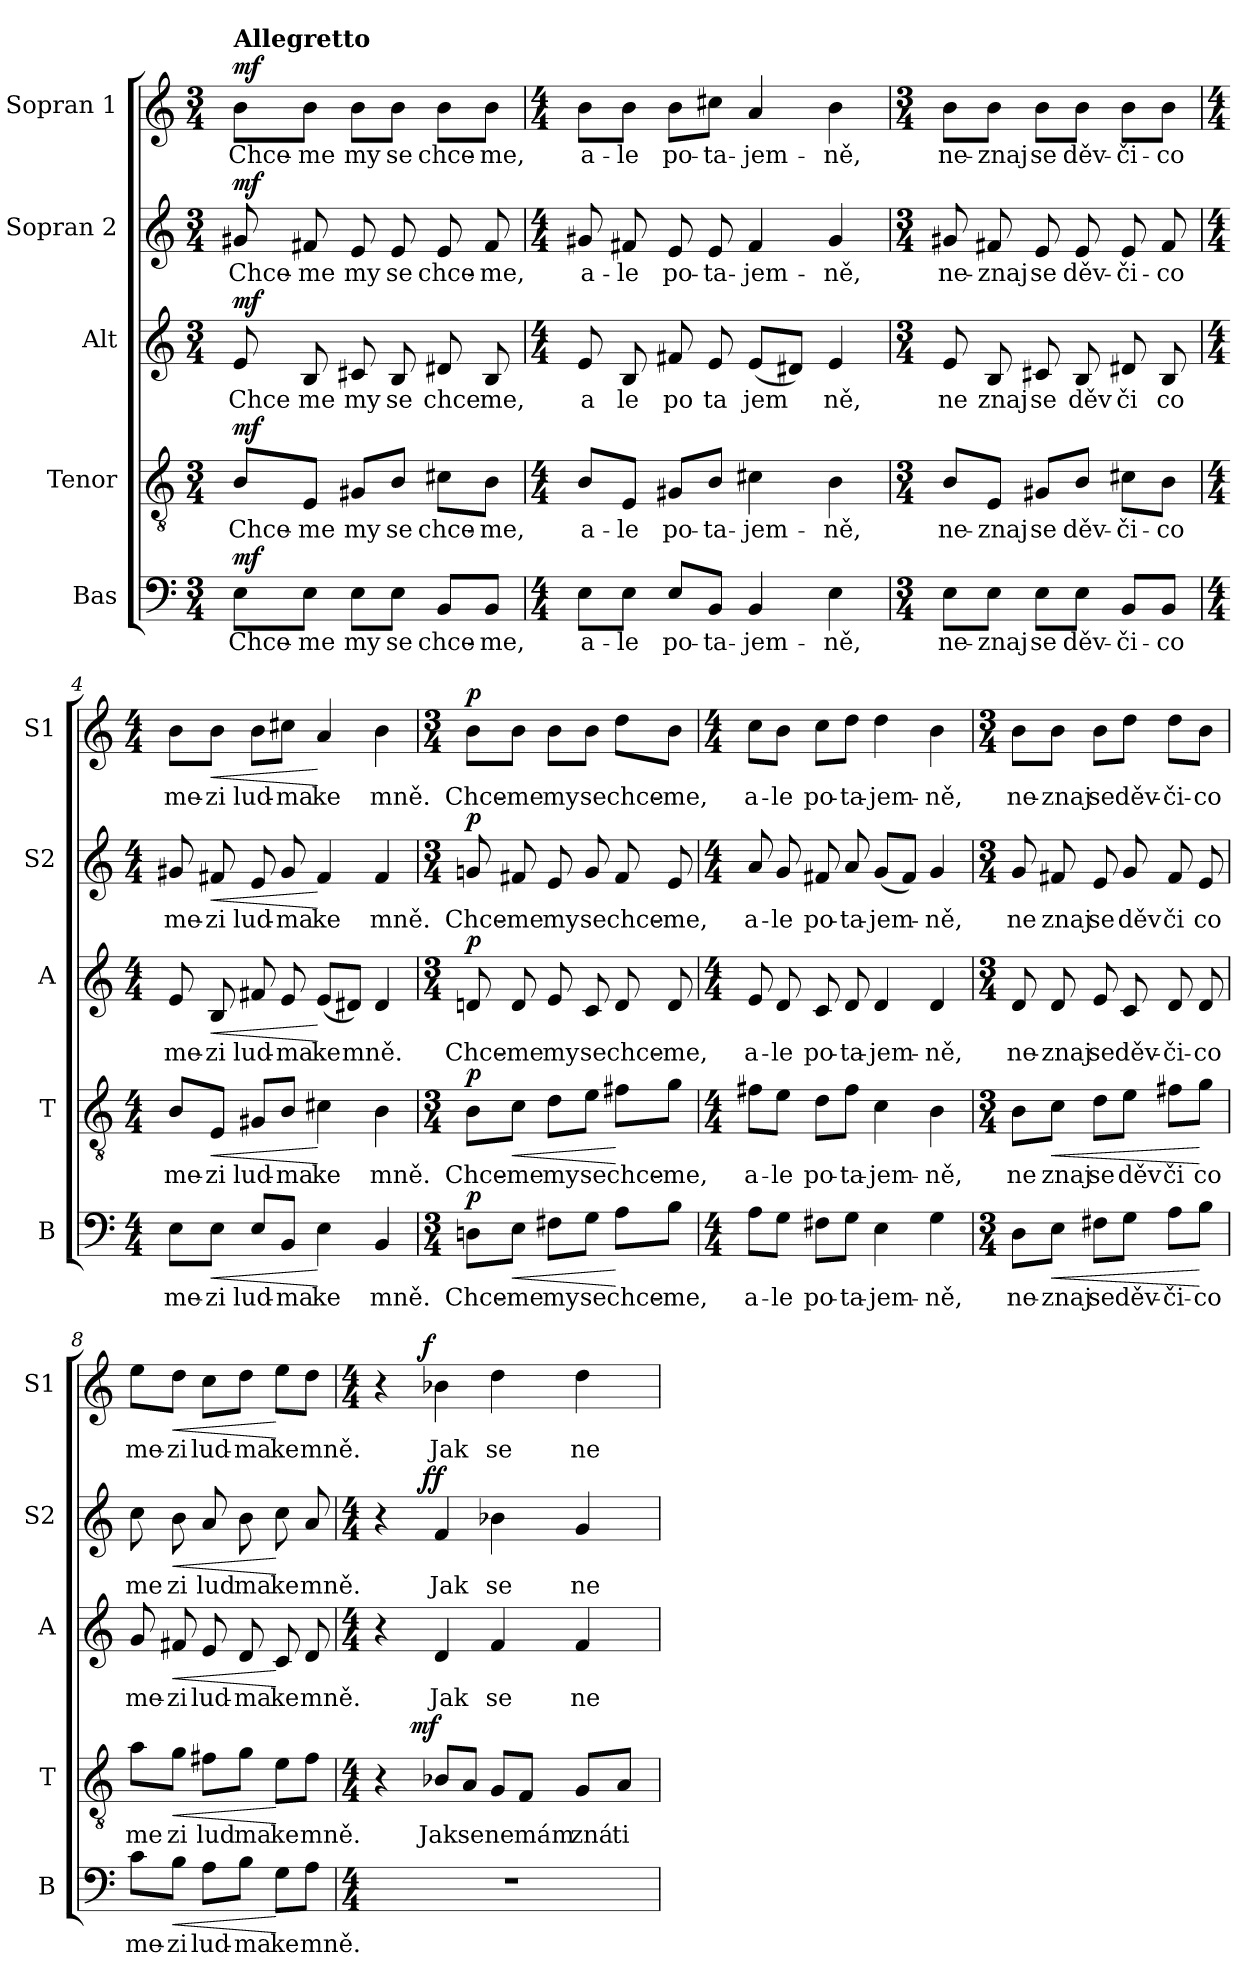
**kern	**text	**dynam	**kern	**text	**dynam	**kern	**text	**dynam	**kern	**text	**dynam	**kern	**text	**dynam
*part5	*part5	*part5	*part4	*part4	*part4	*part3	*part3	*part3	*part2	*part2	*part2	*part1	*part1	*part1
*staff5	*staff5	*staff5	*staff4	*staff4	*staff4	*staff3	*staff3	*staff3	*staff2	*staff2	*staff2	*staff1	*staff1	*staff1
*I"Bas	*	*	*I"Tenor	*	*	*I"Alt	*	*	*I"Sopran 2	*	*	*I"Sopran 1	*	*
*I'B	*	*	*I'T	*	*	*I'A	*	*	*I'S2	*	*	*I'S1	*	*
!!LO:PB:g=z
*stria5	*	*	*stria5	*	*	*stria5	*	*	*stria5	*	*	*stria5	*	*
*clefF4	*	*	*clefGv2	*	*	*clefG2	*	*	*clefG2	*	*	*clefG2	*	*
*M3/4	*	*	*M3/4	*	*	*M3/4	*	*	*M3/4	*	*	*M3/4	*	*
=1	=1	=1	=1	=1	=1	=1	=1	=1	=1	=1	=1	=1	=1	=1
!	!	!	!	!	!	!	!	!	!	!	!	!LO:TX:a:B:t=Allegretto	!	!
!	!LO:LY:b:cj	!LO:DY:a	!	!LO:LY:b:cj	!LO:DY:a	!	!LO:LY:b:cj	!LO:DY:a	!	!LO:LY:b:cj	!LO:DY:a	!	!LO:LY:b:cj	!LO:DY:a
8E\L	Chce-	mf	8B/L	Chce-	mf	8e/	Chce	mf	8g#X/	Chce-	mf	8b\L	Chce-	mf
!	!LO:LY:b:cj	!	!	!LO:LY:b:cj	!	!	!LO:LY:b:cj	!	!	!LO:LY:b:cj	!	!	!LO:LY:b:cj	!
8E\J	-me	.	8E/J	-me	.	8B/	me	.	8f#X/	-me	.	8b\J	-me	.
!	!LO:LY:b:cj	!	!	!LO:LY:b:cj	!	!	!LO:LY:b:cj	!	!	!LO:LY:b:cj	!	!	!LO:LY:b:cj	!
8E\L	my	.	8G#X/L	my	.	8c#X/	my	.	8e/	my	.	8b\L	my	.
!	!LO:LY:b:cj	!	!	!LO:LY:b:cj	!	!	!LO:LY:b:cj	!	!	!LO:LY:b:cj	!	!	!LO:LY:b:cj	!
8E\J	se	.	8B/J	se	.	8B/	se	.	8e/	se	.	8b\J	se	.
!	!LO:LY:b:cj	!	!	!LO:LY:b:cj	!	!	!LO:LY:b:cj	!	!	!LO:LY:b:cj	!	!	!LO:LY:b:cj	!
8BB/L	chce-	.	8c#X\L	chce-	.	8d#X/	chce	.	8e/	chce-	.	8b\L	chce-	.
!	!LO:LY:b:cj	!	!	!LO:LY:b:cj	!	!	!LO:LY:b:cj	!	!	!LO:LY:b:cj	!	!	!LO:LY:b:cj	!
8BB/J	-me,	.	8B\J	-me,	.	8B/	me,	.	8f#/	-me,	.	8b\J	-me,	.
=2	=2	=2	=2	=2	=2	=2	=2	=2	=2	=2	=2	=2	=2	=2
*M4/4	*	*	*M4/4	*	*	*M4/4	*	*	*M4/4	*	*	*M4/4	*	*
!	!LO:LY:b:cj	!	!	!LO:LY:b:cj	!	!	!LO:LY:b:cj	!	!	!LO:LY:b:cj	!	!	!LO:LY:b:cj	!
8E\L	a-	.	8B/L	a-	.	8e/	a	.	8g#X/	a-	.	8b\L	a-	.
!	!LO:LY:b:cj	!	!	!LO:LY:b:cj	!	!	!LO:LY:b:cj	!	!	!LO:LY:b:cj	!	!	!LO:LY:b:cj	!
8E\J	-le	.	8E/J	-le	.	8B/	le	.	8f#X/	-le	.	8b\J	-le	.
!	!LO:LY:b:cj	!	!	!LO:LY:b:cj	!	!	!LO:LY:b:cj	!	!	!LO:LY:b:cj	!	!	!LO:LY:b:cj	!
8E/L	po-	.	8G#X/L	po-	.	8f#X/	po	.	8e/	po-	.	8b\L	po-	.
!	!LO:LY:b:cj	!	!	!LO:LY:b:cj	!	!	!LO:LY:b:cj	!	!	!LO:LY:b:cj	!	!	!LO:LY:b:cj	!
8BB/J	-ta-	.	8B/J	-ta-	.	8e/	ta	.	8e/	-ta-	.	8cc#X\J	-ta-	.
!	!LO:LY:b:cj	!	!	!LO:LY:b:cj	!	!	!LO:LY:b	!	!	!LO:LY:b:cj	!	!	!LO:LY:b:cj	!
4BB/	-jem-	.	4c#X\	-jem-	.	(<8e/L	jem	.	4f#/	-jem-	.	4a/	-jem-	.
.	.	.	.	.	.	8d#X/J)	.	.	.	.	.	.	.	.
!	!LO:LY:b:cj	!	!	!LO:LY:b:cj	!	!	!LO:LY:b:cj	!	!	!LO:LY:b:cj	!	!	!LO:LY:b:cj	!
4E\	-ně,	.	4B\	-ně,	.	4e/	ně,	.	4g#/	-ně,	.	4b\	-ně,	.
=3	=3	=3	=3	=3	=3	=3	=3	=3	=3	=3	=3	=3	=3	=3
*M3/4	*	*	*M3/4	*	*	*M3/4	*	*	*M3/4	*	*	*M3/4	*	*
!	!LO:LY:b:cj	!	!	!LO:LY:b:cj	!	!	!LO:LY:b:cj	!	!	!LO:LY:b:cj	!	!	!LO:LY:b:cj	!
8E\L	ne-	.	8B/L	ne-	.	8e/	ne	.	8g#X/	ne-	.	8b\L	ne-	.
!	!LO:LY:b:cj	!	!	!LO:LY:b:cj	!	!	!LO:LY:b:cj	!	!	!LO:LY:b:cj	!	!	!LO:LY:b:cj	!
8E\J	-znaj	.	8E/J	-znaj	.	8B/	znaj	.	8f#X/	-znaj	.	8b\J	-znaj	.
!	!LO:LY:b:cj	!	!	!LO:LY:b:cj	!	!	!LO:LY:b:cj	!	!	!LO:LY:b:cj	!	!	!LO:LY:b:cj	!
8E\L	se	.	8G#X/L	se	.	8c#X/	se	.	8e/	se	.	8b\L	se	.
!	!LO:LY:b:cj	!	!	!LO:LY:b:cj	!	!	!LO:LY:b:cj	!	!	!LO:LY:b:cj	!	!	!LO:LY:b:cj	!
8E\J	děv-	.	8B/J	děv-	.	8B/	děv	.	8e/	děv-	.	8b\J	děv-	.
!	!LO:LY:b:cj	!	!	!LO:LY:b:cj	!	!	!LO:LY:b:cj	!	!	!LO:LY:b:cj	!	!	!LO:LY:b:cj	!
8BB/L	-či-	.	8c#X\L	-či-	.	8d#X/	či	.	8e/	-či-	.	8b\L	-či-	.
!	!LO:LY:b:cj	!	!	!LO:LY:b:cj	!	!	!LO:LY:b:cj	!	!	!LO:LY:b:cj	!	!	!LO:LY:b:cj	!
8BB/J	-co	.	8B\J	-co	.	8B/	co	.	8f#/	-co	.	8b\J	-co	.
!!LO:LB:g=z
=4	=4	=4	=4	=4	=4	=4	=4	=4	=4	=4	=4	=4	=4	=4
*M4/4	*	*	*M4/4	*	*	*M4/4	*	*	*M4/4	*	*	*M4/4	*	*
!	!LO:LY:b:cj	!	!	!LO:LY:b:cj	!	!	!LO:LY:b:cj	!	!	!LO:LY:b:cj	!	!	!LO:LY:b:cj	!
8E\L	me-	.	8B/L	me-	.	8e/	me-	.	8g#X/	me-	.	8b\L	me-	.
!	!LO:LY:b:cj	!LO:HP:b	!	!LO:LY:b:cj	!LO:HP:b	!	!LO:LY:b:cj	!LO:HP:b	!	!LO:LY:b:cj	!LO:HP:b	!	!LO:LY:b:cj	!LO:HP:b
8E\J	-zi	<	8E/J	-zi	<	8B/	-zi	<	8f#X/	-zi	<	8b\J	-zi	<
!	!LO:LY:b:cj	!	!	!LO:LY:b:cj	!	!	!LO:LY:b:cj	!	!	!LO:LY:b:cj	!	!	!LO:LY:b:cj	!
8E/L	lud-	.	8G#X/L	lud-	.	8f#X/	lud-	.	8e/	lud-	.	8b\L	lud-	.
!	!LO:LY:b:cj	!	!	!LO:LY:b:cj	!	!	!LO:LY:b:cj	!	!	!LO:LY:b:cj	!	!	!LO:LY:b:cj	!
8BB/J	-ma	.	8B/J	-ma	.	8e/	-ma	.	8g#/	-ma	.	8cc#X\J	-ma	.
!	!LO:LY:b:cj	!	!	!LO:LY:b:cj	!	!	!LO:LY:b:cj	!	!	!LO:LY:b:cj	!	!	!LO:LY:b:cj	!
4E\	ke	[	4c#X\	ke	[	(<8e/L	ke	[	4f#/	ke	[	4a/	ke	[
!	!	!	!	!	!	!	!LO:LY:b	!	!	!	!	!	!	!
.	.	.	.	.	.	8d#X/J)	mně.	.	.	.	.	.	.	.
!	!LO:LY:b:cj	!	!	!LO:LY:b:cj	!	!	!	!	!	!LO:LY:b:cj	!	!	!LO:LY:b:cj	!
4BB/	mně.	.	4B\	mně.	.	4d#/	.	.	4f#/	mně.	.	4b\	mně.	.
=5	=5	=5	=5	=5	=5	=5	=5	=5	=5	=5	=5	=5	=5	=5
*M3/4	*	*	*M3/4	*	*	*M3/4	*	*	*M3/4	*	*	*M3/4	*	*
!	!LO:LY:b:cj	!LO:DY:a	!	!LO:LY:b:cj	!LO:DY:a	!	!LO:LY:b:cj	!LO:DY:a	!	!LO:LY:b:cj	!LO:DY:a	!	!LO:LY:b:cj	!LO:DY:a
8Dn\L	Chce-	p	8B\L	Chce-	p	8dn/	Chce-	p	8gn/	Chce-	p	8b\L	Chce-	p
!	!LO:LY:b:cj	!LO:HP:b	!	!LO:LY:b:cj	!LO:HP:b	!	!LO:LY:b:cj	!	!	!LO:LY:b:cj	!	!	!LO:LY:b:cj	!
8E\J	-me	<	8c\J	-me	<	8d/	-me	.	8f#X/	-me	.	8b\J	-me	.
!	!LO:LY:b:cj	!	!	!LO:LY:b:cj	!	!	!LO:LY:b:cj	!	!	!LO:LY:b:cj	!	!	!LO:LY:b:cj	!
8F#X\L	my	.	8d\L	my	.	8e/	my	.	8e/	my	.	8b\L	my	.
!	!LO:LY:b:cj	!	!	!LO:LY:b:cj	!	!	!LO:LY:b:cj	!	!	!LO:LY:b:cj	!	!	!LO:LY:b:cj	!
8G\J	se	.	8e\J	se	.	8c/	se	.	8g/	se	.	8b\J	se	.
!	!LO:LY:b:cj	!	!	!LO:LY:b:cj	!	!	!LO:LY:b:cj	!	!	!LO:LY:b:cj	!	!	!LO:LY:b:cj	!
8A\L	chce-	[	8f#X\L	chce-	[	8d/	chce-	.	8f#/	chce-	.	8dd\L	chce-	.
!	!LO:LY:b:cj	!	!	!LO:LY:b:cj	!	!	!LO:LY:b:cj	!	!	!LO:LY:b:cj	!	!	!LO:LY:b:cj	!
8B\J	-me,	.	8g\J	-me,	.	8d/	-me,	.	8e/	-me,	.	8b\J	-me,	.
=6	=6	=6	=6	=6	=6	=6	=6	=6	=6	=6	=6	=6	=6	=6
*M4/4	*	*	*M4/4	*	*	*M4/4	*	*	*M4/4	*	*	*M4/4	*	*
!	!LO:LY:b:cj	!	!	!LO:LY:b:cj	!	!	!LO:LY:b:cj	!	!	!LO:LY:b:cj	!	!	!LO:LY:b:cj	!
8A\L	a-	.	8f#X\L	a-	.	8e/	a-	.	8a/	a-	.	8cc\L	a-	.
!	!LO:LY:b:cj	!	!	!LO:LY:b:cj	!	!	!LO:LY:b:cj	!	!	!LO:LY:b:cj	!	!	!LO:LY:b:cj	!
8G\J	-le	.	8e\J	-le	.	8d/	-le	.	8g/	-le	.	8b\J	-le	.
!	!LO:LY:b:cj	!	!	!LO:LY:b:cj	!	!	!LO:LY:b:cj	!	!	!LO:LY:b:cj	!	!	!LO:LY:b:cj	!
8F#X\L	po-	.	8d\L	po-	.	8c/	po-	.	8f#X/	po-	.	8cc\L	po-	.
!	!LO:LY:b:cj	!	!	!LO:LY:b:cj	!	!	!LO:LY:b:cj	!	!	!LO:LY:b:cj	!	!	!LO:LY:b:cj	!
8G\J	-ta-	.	8f#\J	-ta-	.	8d/	-ta-	.	8a/	-ta-	.	8dd\J	-ta-	.
!	!LO:LY:b:cj	!	!	!LO:LY:b:cj	!	!	!LO:LY:b:cj	!	!	!LO:LY:b	!	!	!LO:LY:b:cj	!
4E\	-jem-	.	4c\	-jem-	.	4d/	-jem-	.	(<8g/L	-jem-	.	4dd\	-jem-	.
.	.	.	.	.	.	.	.	.	8f#/J)	.	.	.	.	.
!	!LO:LY:b:cj	!	!	!LO:LY:b:cj	!	!	!LO:LY:b:cj	!	!	!LO:LY:b:cj	!	!	!LO:LY:b:cj	!
4G\	-ně,	.	4B\	-ně,	.	4d/	-ně,	.	4g/	-ně,	.	4b\	-ně,	.
!!LO:PB:g=z
=7	=7	=7	=7	=7	=7	=7	=7	=7	=7	=7	=7	=7	=7	=7
*M3/4	*	*	*M3/4	*	*	*M3/4	*	*	*M3/4	*	*	*M3/4	*	*
!	!LO:LY:b:cj	!	!	!LO:LY:b:cj	!	!	!LO:LY:b:cj	!	!	!LO:LY:b:cj	!	!	!LO:LY:b:cj	!
8D\L	ne-	.	8B\L	ne	.	8d/	ne-	.	8g/	ne	.	8b\L	ne-	.
!	!LO:LY:b:cj	!LO:HP:b	!	!LO:LY:b:cj	!LO:HP:b	!	!LO:LY:b:cj	!	!	!LO:LY:b:cj	!	!	!LO:LY:b:cj	!
8E\J	-znaj	<	8c\J	znaj	<	8d/	-znaj	.	8f#X/	znaj	.	8b\J	-znaj	.
!	!LO:LY:b:cj	!	!	!LO:LY:b:cj	!	!	!LO:LY:b:cj	!	!	!LO:LY:b:cj	!	!	!LO:LY:b:cj	!
8F#X\L	se	.	8d\L	se	.	8e/	se	.	8e/	se	.	8b\L	se	.
!	!LO:LY:b:cj	!	!	!LO:LY:b:cj	!	!	!LO:LY:b:cj	!	!	!LO:LY:b:cj	!	!	!LO:LY:b:cj	!
8G\J	děv-	.	8e\J	děv	.	8c/	děv-	.	8g/	děv	.	8dd\J	děv-	.
!	!LO:LY:b:cj	!	!	!LO:LY:b:cj	!	!	!LO:LY:b:cj	!	!	!LO:LY:b:cj	!	!	!LO:LY:b:cj	!
8A\L	-či-	.	8f#X\L	či	.	8d/	-či-	.	8f#/	či	.	8dd\L	-či-	.
!	!LO:LY:b:cj	!	!	!LO:LY:b:cj	!	!	!LO:LY:b:cj	!	!	!LO:LY:b:cj	!	!	!LO:LY:b:cj	!
8B\J	-co	[	8g\J	co	[	8d/	-co	.	8e/	co	.	8b\J	-co	.
=8	=8	=8	=8	=8	=8	=8	=8	=8	=8	=8	=8	=8	=8	=8
!	!LO:LY:b:cj	!	!	!LO:LY:b:cj	!	!	!LO:LY:b:cj	!	!	!LO:LY:b:cj	!	!	!LO:LY:b:cj	!
8c\L	me-	.	8a\L	me	.	8g/	me-	.	8cc\	me	.	8ee\L	me-	.
!	!LO:LY:b:cj	!LO:HP:b	!	!LO:LY:b:cj	!LO:HP:b	!	!LO:LY:b:cj	!LO:HP:b	!	!LO:LY:b:cj	!LO:HP:b	!	!LO:LY:b:cj	!LO:HP:b
8B\J	-zi	<	8g\J	zi	<	8f#X/	-zi	<	8b\	zi	<	8dd\J	-zi	<
!	!LO:LY:b:cj	!	!	!LO:LY:b:cj	!	!	!LO:LY:b:cj	!	!	!LO:LY:b:cj	!	!	!LO:LY:b:cj	!
8A\L	lud-	.	8f#X\L	lud	.	8e/	lud-	.	8a/	lud	.	8cc\L	lud-	.
!	!LO:LY:b:cj	!	!	!LO:LY:b:cj	!	!	!LO:LY:b:cj	!	!	!LO:LY:b:cj	!	!	!LO:LY:b:cj	!
8B\J	-ma	.	8g\J	ma	.	8d/	-ma	.	8b\	ma	.	8dd\J	-ma	.
!	!LO:LY:b:cj	!	!	!LO:LY:b:cj	!	!	!LO:LY:b:cj	!	!	!LO:LY:b:cj	!	!	!LO:LY:b:cj	!
8G\L	ke	[	8e\L	ke	[	8c/	ke	[	8cc\	ke	[	8ee\L	ke	[
!	!LO:LY:b:cj	!	!	!LO:LY:b:cj	!	!	!LO:LY:b:cj	!	!	!LO:LY:b:cj	!	!	!LO:LY:b:cj	!
8A\J	mně.	.	8f#\J	mně.	.	8d/	mně.	.	8a/	mně.	.	8dd\J	mně.	.
=9	=9	=9	=9	=9	=9	=9	=9	=9	=9	=9	=9	=9	=9	=9
*M4/4	*	*	*M4/4	*	*	*M4/4	*	*	*M4/4	*	*	*M4/4	*	*
*	*	*	*^	*	*	*	*	*	*^	*	*	*^	*	*
1r	.	.	4r	8.ryy	.	.	4r	.	.	4r	8..ryy	.	.	4r	8..ryy	.	.
!	!	!	!	!	!	!LO:DY:a	!	!	!	!	!	!	!	!	!	!	!
.	.	.	.	2ryy	.	mf	.	.	.	.	.	.	.	.	.	.	.
!	!	!	!	!	!	!	!	!	!	!	!	!	!LO:DY:a	!	!	!	!
!	!	!	!	!	!	!	!	!	!	!	!	!	!LO:DY:n=1:b	!	!	!	!LO:DY:a
.	.	.	.	.	.	.	.	.	.	.	2ryy	.	f f	.	2ryy	.	f
!	!	!	!	!	!LO:LY:b:cj	!	!	!LO:LY:b:cj	!	!	!	!LO:LY:b:cj	!	!	!	!LO:LY:b:cj	!
.	.	.	8B-X/L	.	Jak	.	4d/	Jak	.	4f/	.	Jak	.	4b-X\	.	Jak	.
!	!	!	!	!	!LO:LY:b:cj	!	!	!	!	!	!	!	!	!	!	!	!
.	.	.	8A/J	.	se	.	.	.	.	.	.	.	.	.	.	.	.
!	!	!	!	!	!LO:LY:b:cj	!	!	!LO:LY:b:cj	!	!	!	!LO:LY:b:cj	!	!	!	!LO:LY:b:cj	!
.	.	.	8G/L	.	ne	.	4f/	se	.	4b-X\	.	se	.	4dd\	.	se	.
!	!	!	!	!	!LO:LY:b:cj	!	!	!	!	!	!	!	!	!	!	!	!
.	.	.	8F/J	.	mám	.	.	.	.	.	.	.	.	.	.	.	.
.	.	.	.	4ryy	.	.	.	.	.	.	.	.	.	.	.	.	.
.	.	.	.	.	.	.	.	.	.	.	4ryy	.	.	.	4ryy	.	.
!	!	!	!	!	!LO:LY:b:cj	!	!	!LO:LY:b:cj	!	!	!	!LO:LY:b:cj	!	!	!	!LO:LY:b:cj	!
.	.	.	8G/L	.	zná	.	4f/	ne-	.	4g/	.	ne	.	4dd\	.	ne-	.
!	!	!	!	!	!LO:LY:b:cj	!	!	!	!	!	!	!	!	!	!	!	!
.	.	.	8A/J	.	ti	.	.	.	.	.	.	.	.	.	.	.	.
.	.	.	.	16ryy	.	.	.	.	.	.	.	.	.	.	.	.	.
.	.	.	.	.	.	.	.	.	.	.	32ryy	.	.	.	32ryy	.	.
*	*	*	*	*	*	*	*	*	*	*v	*v	*	*	*	*	*	*
*	*	*	*v	*v	*	*	*	*	*	*	*	*	*v	*v	*	*
=	=	=	=	=	=	=	=	=	=	=	=	=	=	=
*-	*-	*-	*-	*-	*-	*-	*-	*-	*-	*-	*-	*-	*-	*-
